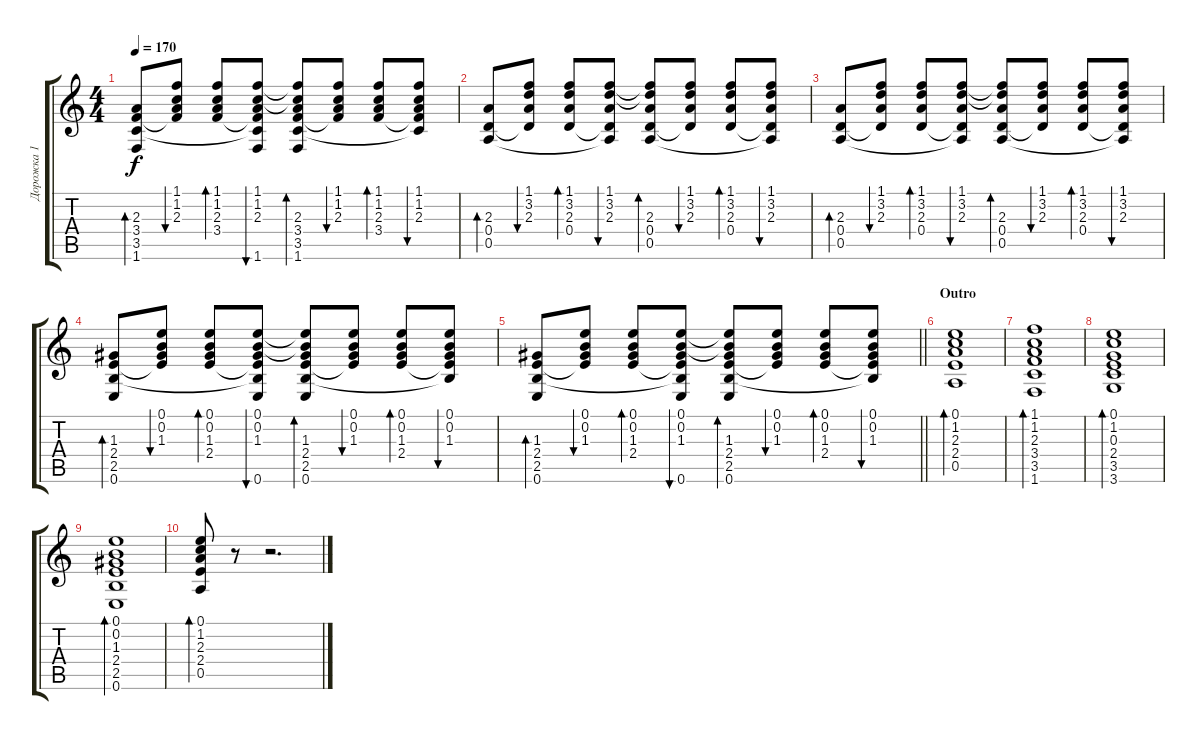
\track ("Дорожка 1" "Дорожка 1") {instrument acousticguitarsteel}
\staff {score tabs}
\tuning (E4 B3 G3 D3 A2 E2) {hide}
\ts (4 4)
\tempo 170
\clef g2
\ks c
(2.3 3.4 3.5 1.6).8{bd 60 dy f} (1.1 1.2 2.3 3.4{t}).8{bu 60} (1.1 1.2 2.3 3.4).8{bd 60} (1.1 1.2 2.3 3.4{t} 3.5{t} 1.6).8{bu 60} (1.1{t} 1.2{t} 2.3 3.4 3.5 1.6).8{bd 60} (1.1 1.2 2.3 3.4{t}).8{bu 60} (1.1 1.2 2.3 3.4).8{bd 60} (1.1 1.2 2.3 3.4{t} 3.5{t}).8{bu 60} |
(2.3 0.4 0.5).8{bd 60} (1.1 3.2 2.3 0.4{t}).8{bu 60} (1.1 3.2 2.3 0.4).8{bd 60} (1.1 3.2 2.3 0.4{t} 0.5{t}).8{bu 60} (1.1{t} 3.2{t} 2.3 0.4 0.5).8{bd 60} (1.1 3.2 2.3 0.4{t}).8{bu 60} (1.1 3.2 2.3 0.4).8{bd 60} (1.1 3.2 2.3 0.4{t} 0.5{t}).8{bu 60} |
(2.3 0.4 0.5).8{bd 60} (1.1 3.2 2.3 0.4{t}).8{bu 60} (1.1 3.2 2.3 0.4).8{bd 60} (1.1 3.2 2.3 0.4{t} 0.5{t}).8{bu 60} (1.1{t} 3.2{t} 2.3 0.4 0.5).8{bd 60} (1.1 3.2 2.3 0.4{t}).8{bu 60} (1.1 3.2 2.3 0.4).8{bd 60} (1.1 3.2 2.3 0.4{t} 0.5{t}).8{bu 60} |
(1.3 2.4 2.5 0.6).8{bd 60} (0.1 0.2 1.3 2.4{t}).8{bu 60} (0.1 0.2 1.3 2.4).8{bd 60} (0.1 0.2 1.3 2.4{t} 2.5{t} 0.6).8{bu 60} (0.1{t} 0.2{t} 1.3 2.4 2.5 0.6).8{bd 60} (0.1 0.2 1.3 2.4{t}).8{bu 60} (0.1 0.2 1.3 2.4).8{bd 60} (0.1 0.2 1.3 2.4{t} 2.5{t}).8{bu 60} |
\barLineRight lightlight
(1.3 2.4 2.5 0.6).8{bd 60} (0.1 0.2 1.3 2.4{t}).8{bu 60} (0.1 0.2 1.3 2.4).8{bd 60} (0.1 0.2 1.3 2.4{t} 2.5{t} 0.6).8{bu 60} (0.1{t} 0.2{t} 1.3 2.4 2.5 0.6).8{bd 60} (0.1 0.2 1.3 2.4{t}).8{bu 60} (0.1 0.2 1.3 2.4).8{bd 60} (0.1 0.2 1.3 2.4{t} 2.5{t}).8{bu 60} |
\section ("" "Outro")
(0.1 1.2 2.3 2.4 0.5).1{bd 60} |
(1.1 1.2 2.3 3.4 3.5 1.6).1{bd 60} |
(0.1 1.2 0.3 2.4 3.5 3.6).1{bd 60} |
(0.1 0.2 1.3 2.4 2.5 0.6).1{bd 60} |
(0.1 1.2 2.3 2.4 0.5).8{bd 60} r.8 r.2{d}
